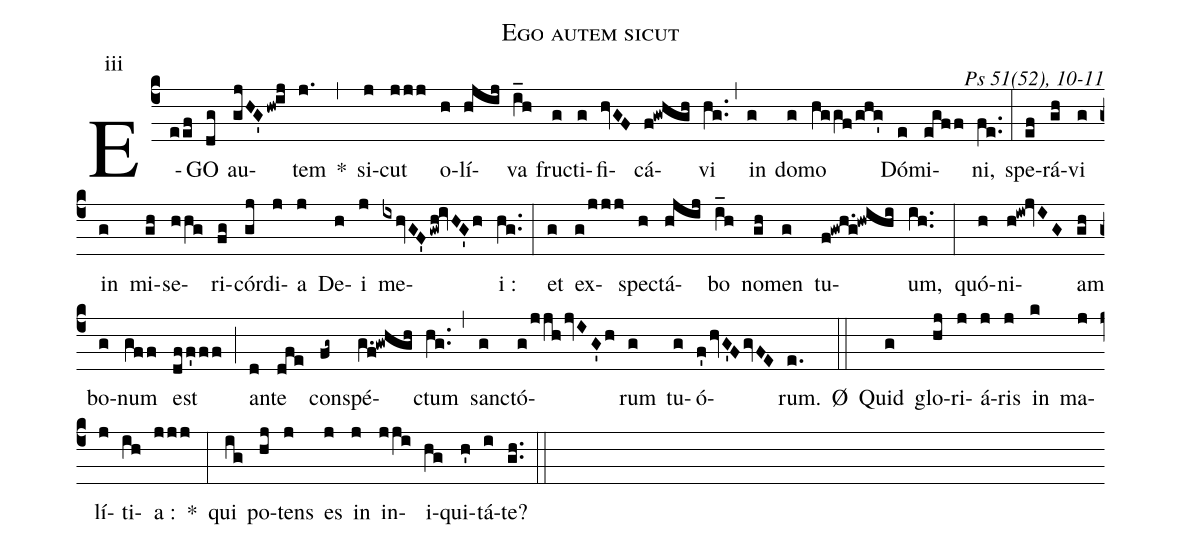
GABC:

name:Ego autem sicut;
commentary: Ps 51(52), 10-11;
mode:iii;
%%
(c4) E(eef)GO(dg) au(gjHG'hw!ij)tem(j.) *(,) si(j)cut(jjj) o(h)lí(hjij)va(i_h) fru(g)cti(g)fi(hvGF)cá(f!gwhgh)vi(hg..) (,) in(g) do(g)mo(hggf/ghg') Dó(e)mi(egff)ni,(fe..) (:) spe(ef)rá(gh)vi(g) in(g) mi(gh)se(hhg)ri(fg)cór(gj)di(j)a(j) De(h)i(j) me(ixhvGF'/gwh!ivHG'h)i~:(hg..) (:) et(g) ex(g/jjj)spe(h)ctá(hjij)bo(i_h) no(gh)men(g) tu(f!gwh.g!hwihi)um,(ih..) (:) quó(h)ni(h!iw!jvIG)am(gh) bo(g)num(gff) est(dff'ff) (;) an(d)te(dfe) con(fg~)spé(g.f!gwhgh)ctum(hg..) (,) sanc(g)tó(g/jjh/jvIG'h)rum(g) tu(g)ó(f'/hvG'F/gvFE)rum.(e.) Ø(::) Quid(g) glo(hj)ri(j)á(j)ris(j) in(k) ma(j)lí(j)ti(ih)a~:(jjj) *(:) qui(ig) po(hj)tens(j) es(j) in(j) in(jji)i(hg)qui(h')tá(i)te?(gh..) (::)
